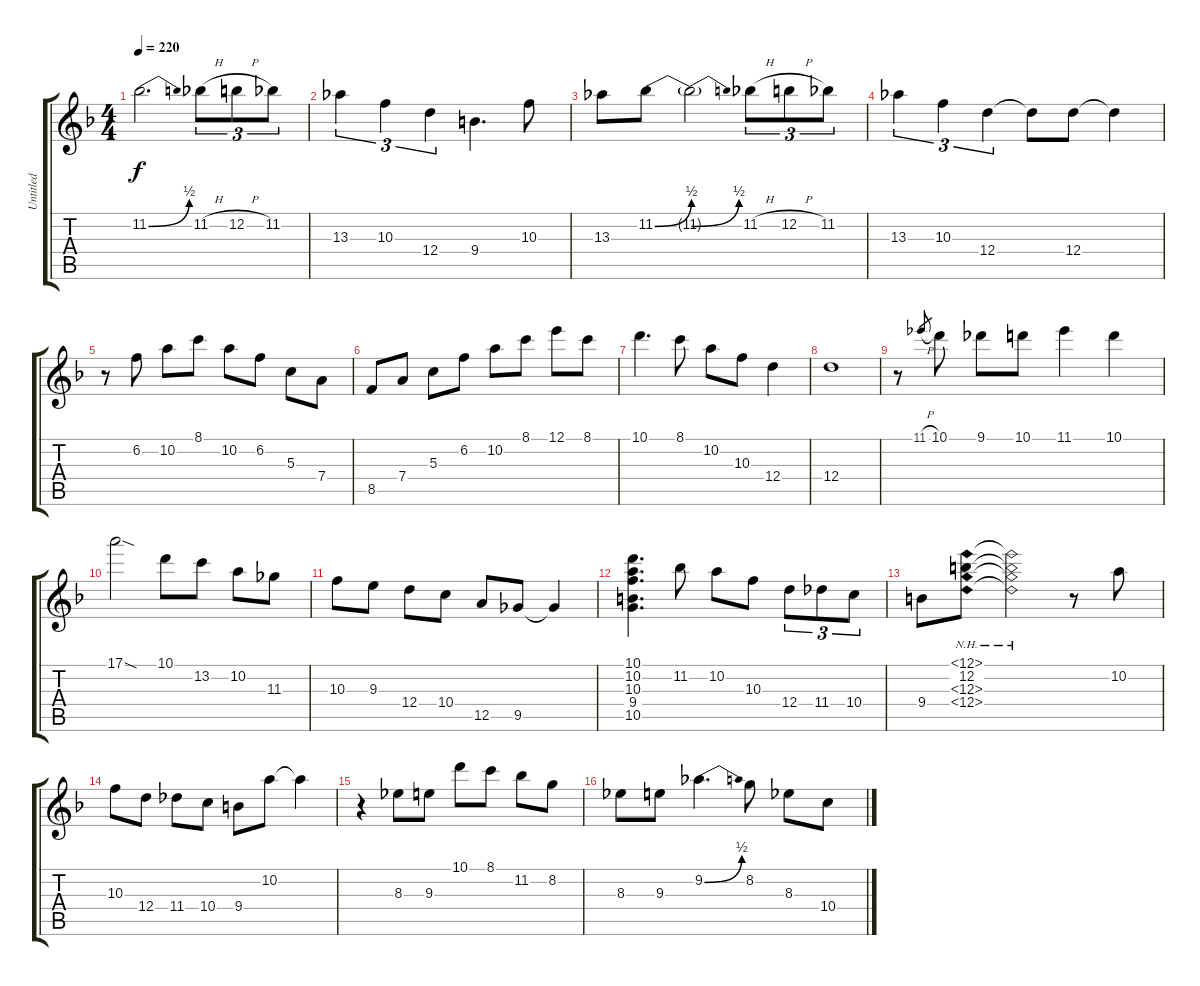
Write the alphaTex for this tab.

\track ("Untitled" "Untitled") {instrument acousticguitarsteel}
\staff {score tabs}
\tuning (E4 B3 G3 D3 A2 E2) {hide}
\ts (4 4)
\tempo 220
\clef g2
\ks f
11.2{be (bend 0 0 60 2) t}.2{d dy f} 11.2{h}.8{tu (3 2)} 12.2{h}.8{tu (3 2)} 11.2.8{tu (3 2)} |
13.3.4{tu (3 2)} 10.3.4{tu (3 2)} 12.4.4{tu (3 2)} 9.4.4{d} 10.3.8 |
13.3.8 11.2{be (bend 0 0 60 2)}.8 11.2{be (bend 0 0 60 2) t}.2 11.2{h}.8{tu (3 2)} 12.2{h}.8{tu (3 2)} 11.2.8{tu (3 2)} |
13.3.4{tu (3 2)} 10.3.4{tu (3 2)} 12.4.4{tu (3 2)} 12.4{t}.8 12.4.8 12.4{t}.4 |
r.8 6.2.8 10.2.8 8.1.8 10.2.8 6.2.8 5.3.8 7.4.8 |
8.5.8 7.4.8 5.3.8 6.2.8 10.2.8 8.1.8 12.1.8 8.1.8 |
10.1.4{d} 8.1.8 10.2.8 10.3.8 12.4.4 |
12.4.1 |
r.8 11.1{h}.8{gr} 10.1.8 9.1.8 10.1.8 11.1.4 10.1.4 |
17.1{sod}.2 10.1.8 13.2.8 10.2.8 11.3.8 |
10.3.8 9.3.8 12.4.8 10.4.8 12.5.8 9.5.8 9.5{t}.4 |
(10.1 10.2 10.3 9.4 10.5).4{d} 11.2.8 10.2.8 10.3.8 12.4.8{tu (3 2)} 11.4.8{tu (3 2)} 10.4.8{tu (3 2)} |
9.4.8 (12.1{nh} 12.2 12.3{nh} 12.4{nh}).8 (12.1{nh t} 12.2{nh t} 12.3{nh t} 12.4{nh t}).2 r.8 10.2.8 |
10.3.8 12.4.8 11.4.8 10.4.8 9.4.8 10.2.8 10.2{t}.4 |
r.4 8.3.8 9.3.8 10.1.8 8.1.8 11.2.8 8.2.8 |
8.3.8 9.3.8 9.2{be (bend 0 0 60 2)}.4{d} 8.2.8 8.3.8 10.4.8
